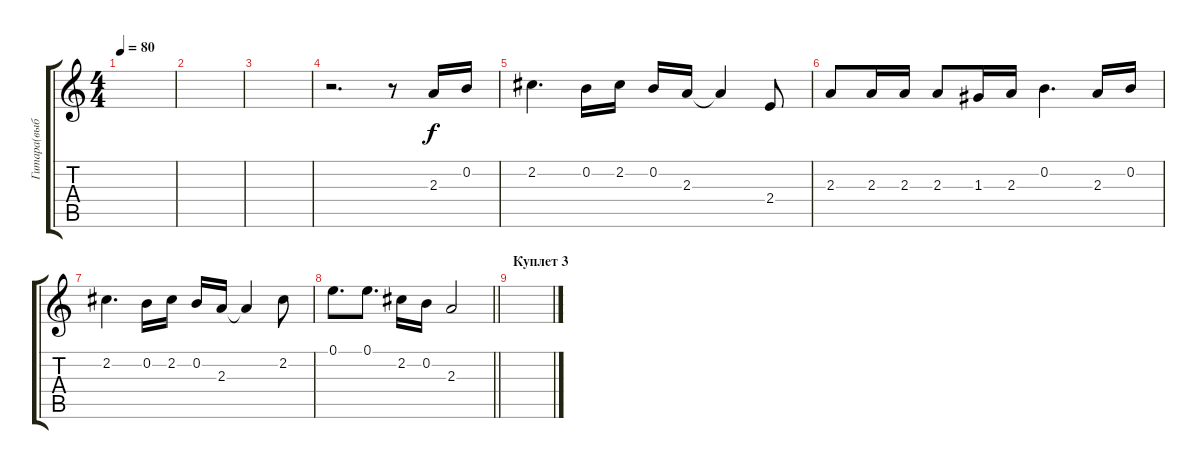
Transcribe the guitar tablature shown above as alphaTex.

\track ("Гитара(выборочно)" "Гитара(выб") {instrument acousticguitarsteel}
\staff {score tabs}
\tuning (E4 B3 G3 D3 A2 E2) {hide}
\ts (4 4)
\tempo 80
\clef g2
\ks c
|
|
|
r.2{d} r.8 2.3.16 0.2.16 |
2.2.4{d} 0.2.16 2.2.16 0.2.16 2.3.16 2.3{t}.4 2.4.8 |
2.3.8 2.3.16 2.3.16 2.3.8 1.3.16 2.3.16 0.2.4{d} 2.3.16 0.2.16 |
2.2.4{d} 0.2.16 2.2.16 0.2.16 2.3.16 2.3{t}.4 2.2.8 |
\barLineRight lightlight
0.1.8{d} 0.1.8{d} 2.2.16 0.2.16 2.3.2 |
\section ("" "Куплет 3")
